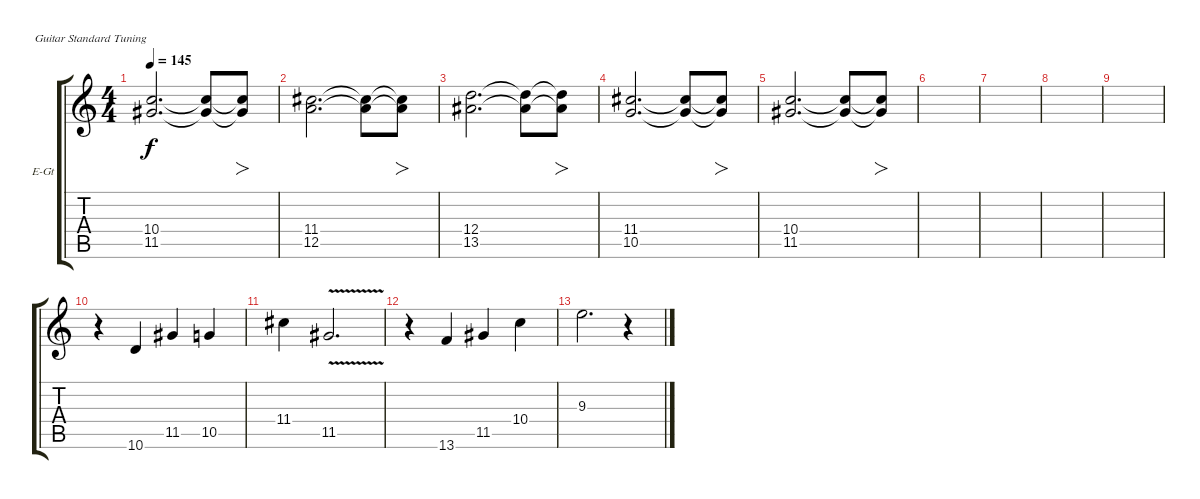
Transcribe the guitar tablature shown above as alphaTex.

\defaultSystemsLayout 4
\bracketExtendMode groupsimilarinstruments
\firstSystemTrackNameOrientation horizontal
\otherSystemsTrackNameOrientation horizontal
\track ("Right Side Trumpet/etc" "E-Gt") {instrument electricguitarclean}
\staff {score tabs}
\tuning (E4 B3 G3 D3 A2 E2)
\ts (4 4)
\tempo 145
\clef g2
\ks c
(11.5 10.4).2{d dy f} (11.5{t} 10.4{t}).8 (11.5{t} 10.4{t}).8{fo} |
(12.5 11.4).2{d} (11.4{t} 12.5{t}).8 (12.5{t} 11.4{t}).8{fo} |
(13.5 12.4).2{d} (13.5{t} 12.4{t}).8 (13.5{t} 12.4{t}).8{fo} |
(10.5 11.4).2{d} (11.4{t} 10.5{t}).8 (10.5{t} 11.4{t}).8{fo} |
(11.5 10.4).2{d} (11.5{t} 10.4{t}).8 (11.5{t} 10.4{t}).8{fo} |
|
|
|
|
r.4 10.6.4 11.5.4 10.5.4 |
11.4.4 11.5{v}.2{d} |
r.4 13.6.4 11.5.4 10.4.4 |
9.3.2{d} r.4
